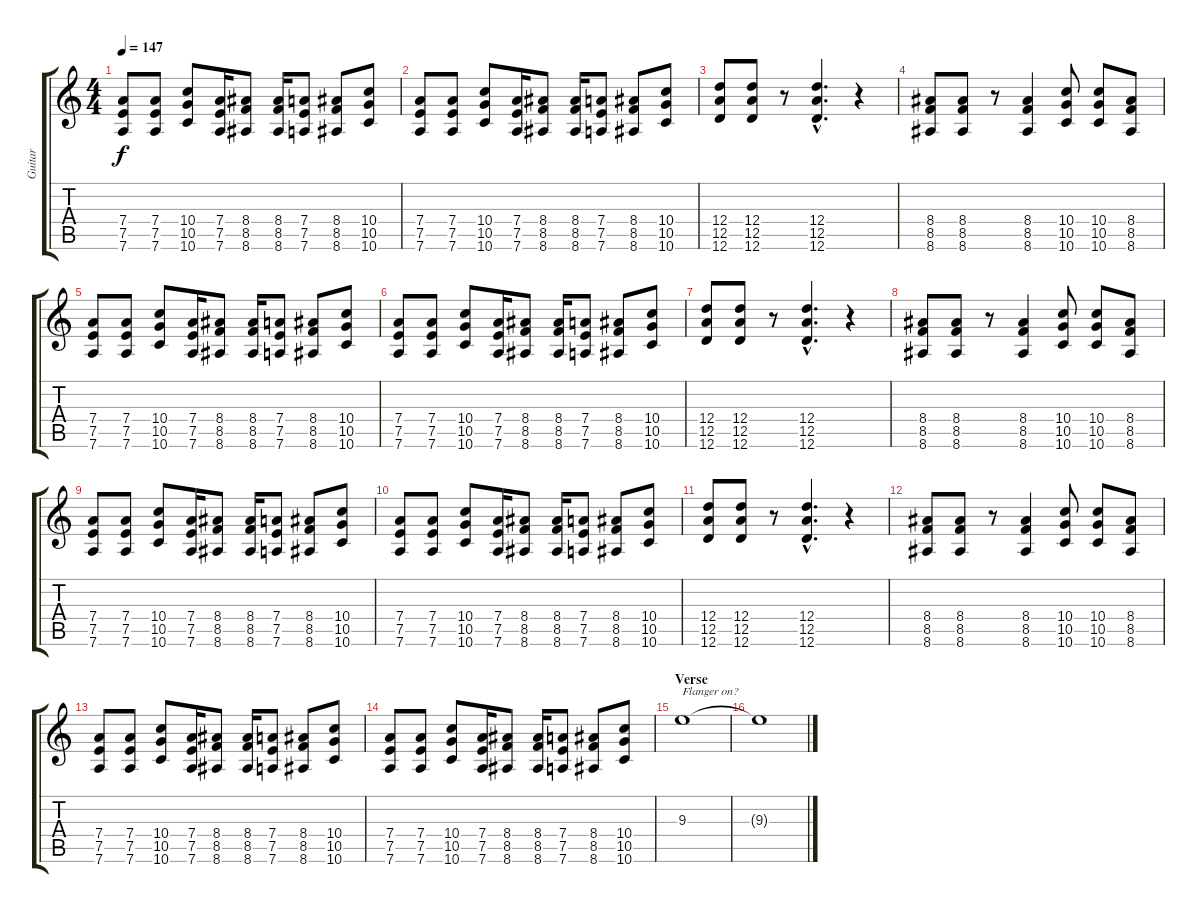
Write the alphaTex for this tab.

\track ("Guitar" "Guitar") {instrument distortionguitar}
\staff {score tabs}
\tuning (E4 B3 G3 D3 A2 D2) {hide}
\ts (4 4)
\tempo 147
\clef g2
\ks c
(7.4 7.5 7.6).8{dy f volume 16 instrument distortionguitar} (7.4 7.5 7.6).8 (10.4 10.5 10.6).8 (7.4 7.5 7.6).16 (8.4 8.5 8.6).8 (8.4 8.5 8.6).16 (7.4 7.5 7.6).8 (8.4 8.5 8.6).8 (10.4 10.5 10.6).8 |
(7.4 7.5 7.6).8 (7.4 7.5 7.6).8 (10.4 10.5 10.6).8 (7.4 7.5 7.6).16 (8.4 8.5 8.6).8 (8.4 8.5 8.6).16 (7.4 7.5 7.6).8 (8.4 8.5 8.6).8 (10.4 10.5 10.6).8 |
(12.4 12.5 12.6).8 (12.4 12.5 12.6).8 r.8 (12.4{hac} 12.5{hac} 12.6{hac}).4{d} r.4 |
(8.4 8.5 8.6).8 (8.4 8.5 8.6).8 r.8 (8.4 8.5 8.6).4 (10.4 10.5 10.6).8 (10.4 10.5 10.6).8 (8.4 8.5 8.6).8 |
(7.4 7.5 7.6).8{volume 16 instrument distortionguitar} (7.4 7.5 7.6).8 (10.4 10.5 10.6).8 (7.4 7.5 7.6).16 (8.4 8.5 8.6).8 (8.4 8.5 8.6).16 (7.4 7.5 7.6).8 (8.4 8.5 8.6).8 (10.4 10.5 10.6).8 |
(7.4 7.5 7.6).8 (7.4 7.5 7.6).8 (10.4 10.5 10.6).8 (7.4 7.5 7.6).16 (8.4 8.5 8.6).8 (8.4 8.5 8.6).16 (7.4 7.5 7.6).8 (8.4 8.5 8.6).8 (10.4 10.5 10.6).8 |
(12.4 12.5 12.6).8 (12.4 12.5 12.6).8 r.8 (12.4{hac} 12.5{hac} 12.6{hac}).4{d} r.4 |
(8.4 8.5 8.6).8 (8.4 8.5 8.6).8 r.8 (8.4 8.5 8.6).4 (10.4 10.5 10.6).8 (10.4 10.5 10.6).8 (8.4 8.5 8.6).8 |
(7.4 7.5 7.6).8{volume 16 instrument distortionguitar} (7.4 7.5 7.6).8 (10.4 10.5 10.6).8 (7.4 7.5 7.6).16 (8.4 8.5 8.6).8 (8.4 8.5 8.6).16 (7.4 7.5 7.6).8 (8.4 8.5 8.6).8 (10.4 10.5 10.6).8 |
(7.4 7.5 7.6).8 (7.4 7.5 7.6).8 (10.4 10.5 10.6).8 (7.4 7.5 7.6).16 (8.4 8.5 8.6).8 (8.4 8.5 8.6).16 (7.4 7.5 7.6).8 (8.4 8.5 8.6).8 (10.4 10.5 10.6).8 |
(12.4 12.5 12.6).8 (12.4 12.5 12.6).8 r.8 (12.4{hac} 12.5{hac} 12.6{hac}).4{d} r.4 |
(8.4 8.5 8.6).8 (8.4 8.5 8.6).8 r.8 (8.4 8.5 8.6).4 (10.4 10.5 10.6).8 (10.4 10.5 10.6).8 (8.4 8.5 8.6).8 |
(7.4 7.5 7.6).8{volume 16 instrument distortionguitar} (7.4 7.5 7.6).8 (10.4 10.5 10.6).8 (7.4 7.5 7.6).16 (8.4 8.5 8.6).8 (8.4 8.5 8.6).16 (7.4 7.5 7.6).8 (8.4 8.5 8.6).8 (10.4 10.5 10.6).8 |
(7.4 7.5 7.6).8 (7.4 7.5 7.6).8 (10.4 10.5 10.6).8 (7.4 7.5 7.6).16 (8.4 8.5 8.6).8 (8.4 8.5 8.6).16 (7.4 7.5 7.6).8 (8.4 8.5 8.6).8 (10.4 10.5 10.6).8 |
\section ("" "Verse")
9.3.1{txt "Flanger on?" instrument fx7echoes} |
9.3{t}.1
